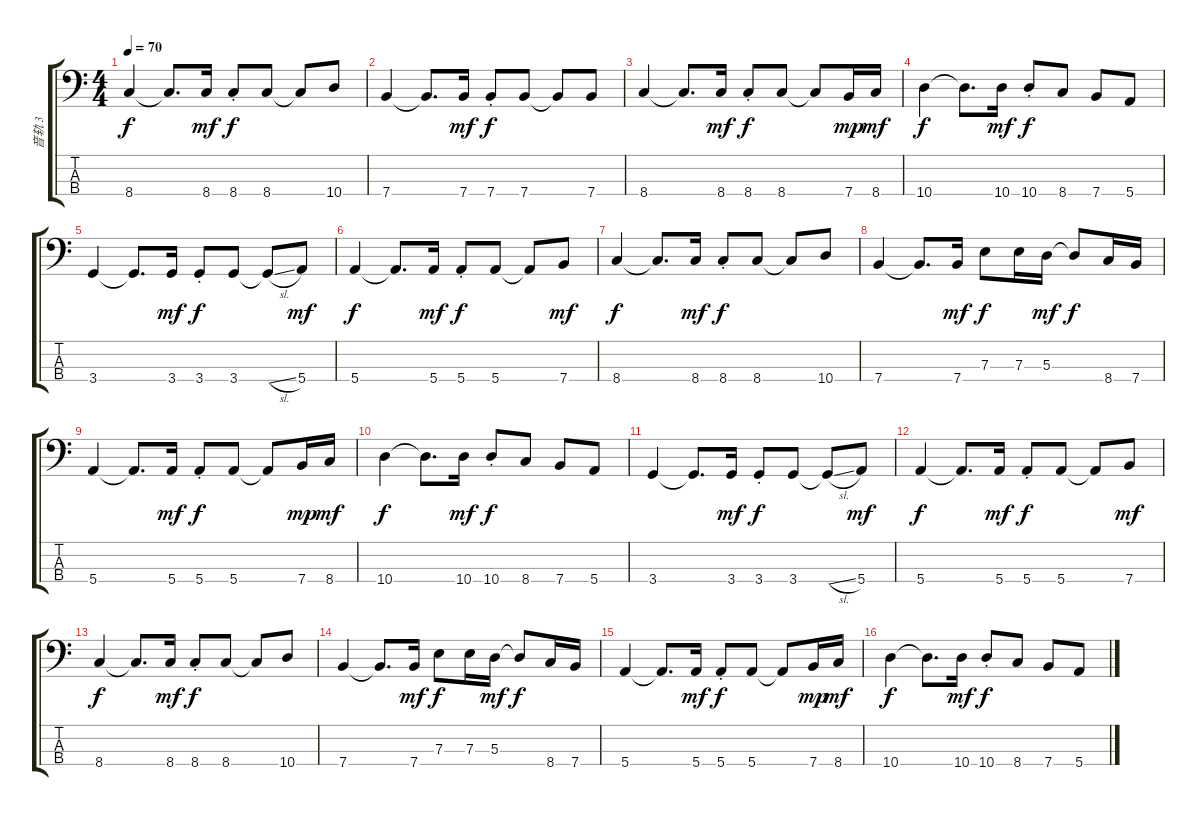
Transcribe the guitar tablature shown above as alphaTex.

\track ("音轨 3" "音轨 3") {instrument electricbassfinger}
\staff {score tabs}
\tuning (G2 D2 A1 E1) {hide}
\ts (4 4)
\tempo 70
\clef f4
\ks c
8.4.4{dy f} 8.4{t}.8{d} 8.4.16{dy mf} 8.4{st}.8{dy f} 8.4.8 8.4{t}.8 10.4.8 |
7.4.4 7.4{t}.8{d} 7.4.16{dy mf} 7.4{st}.8{dy f} 7.4.8 7.4{t}.8 7.4.8 |
8.4.4 8.4{t}.8{d} 8.4.16{dy mf} 8.4{st}.8{dy f} 8.4.8 8.4{t}.8 7.4.16{dy mp} 8.4.16{dy mf} |
10.4.4{dy f} 10.4{t}.8{d} 10.4.16{dy mf} 10.4{st}.8{dy f} 8.4.8 7.4.8 5.4.8{txt ""} |
3.4.4 3.4{t}.8{d} 3.4.16{dy mf} 3.4{st}.8{dy f} 3.4.8 3.4{sl t}.8 5.4.8{dy mf} |
5.4.4{dy f} 5.4{t}.8{d} 5.4.16{dy mf} 5.4{st}.8{dy f} 5.4.8 5.4{t}.8 7.4.8{dy mf} |
8.4.4{dy f} 8.4{t}.8{d} 8.4.16{dy mf} 8.4{st}.8{dy f} 8.4.8 8.4{t}.8 10.4.8 |
7.4.4 7.4{t}.8{d} 7.4.16{dy mf} 7.3.8{dy f} 7.3.16 5.3.16{dy mf} 5.3{t}.8{dy f} 8.4.16 7.4.16 |
5.4.4 5.4{t}.8{d} 5.4.16{dy mf} 5.4{st}.8{dy f} 5.4.8 5.4{t}.8 7.4.16{dy mp} 8.4.16{dy mf} |
10.4.4{dy f} 10.4{t}.8{d} 10.4.16{dy mf} 10.4{st}.8{dy f} 8.4.8 7.4.8 5.4.8 |
3.4.4 3.4{t}.8{d} 3.4.16{dy mf} 3.4{st}.8{dy f} 3.4.8 3.4{sl t}.8 5.4.8{dy mf} |
5.4.4{dy f} 5.4{t}.8{d} 5.4.16{dy mf} 5.4{st}.8{dy f} 5.4.8 5.4{t}.8 7.4.8{dy mf} |
8.4.4{dy f} 8.4{t}.8{d} 8.4.16{dy mf} 8.4{st}.8{dy f} 8.4.8 8.4{t}.8 10.4.8 |
7.4.4 7.4{t}.8{d} 7.4.16{dy mf} 7.3.8{dy f} 7.3.16 5.3.16{dy mf} 5.3{t}.8{dy f} 8.4.16 7.4.16 |
5.4.4 5.4{t}.8{d} 5.4.16{dy mf} 5.4{st}.8{dy f} 5.4.8 5.4{t}.8 7.4.16{dy mp} 8.4.16{dy mf} |
10.4.4{dy f} 10.4{t}.8{d} 10.4.16{dy mf} 10.4{st}.8{dy f} 8.4.8 7.4.8 5.4.8
